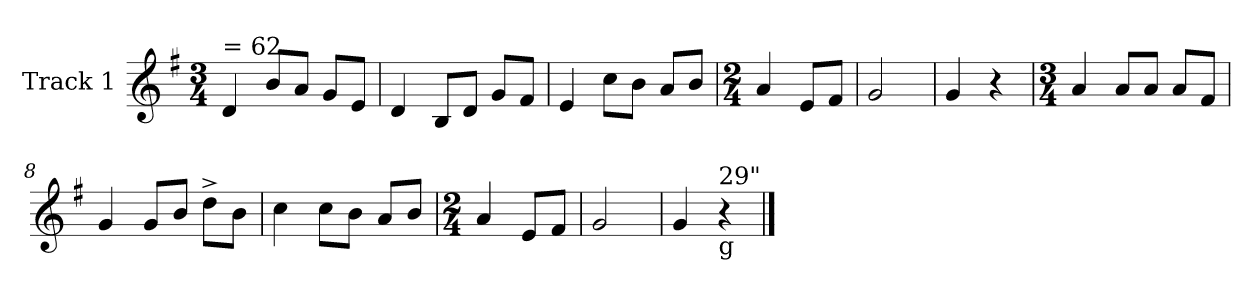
**kern
*part1
*staff1
*I"Track 1
*clefG2
*k[f#]
*G:
*M3/4
=1
!LO:TX:a:t== 62
4d/
8b/L
8a/J
8g/L
8e/J
=2
4d/
8B/L
8d/J
8g/L
8f#/J
!!LO:LB:g=z
=3
4e/
8cc\L
8b\J
8a/L
8b/J
=4
*M2/4
4a/
8e/L
8f#/J
=5
2g/
=6
4g/
4r
!!LO:LB:g=z
=7
*M3/4
4a/
8a/L
8a/J
8a/L
8f#/J
=8
4g/
8g/L
8b/J
8dd^>\L
8b\J
!!LO:LB:g=z
=9
4cc\
8cc\L
8b\J
8a/L
8b/J
=10
*M2/4
4a/
8e/L
8f#/J
=11
2g/
=12
4g/
!LO:TX:b:t=g
!LO:TX:a:t=29"
4r
==
*-
